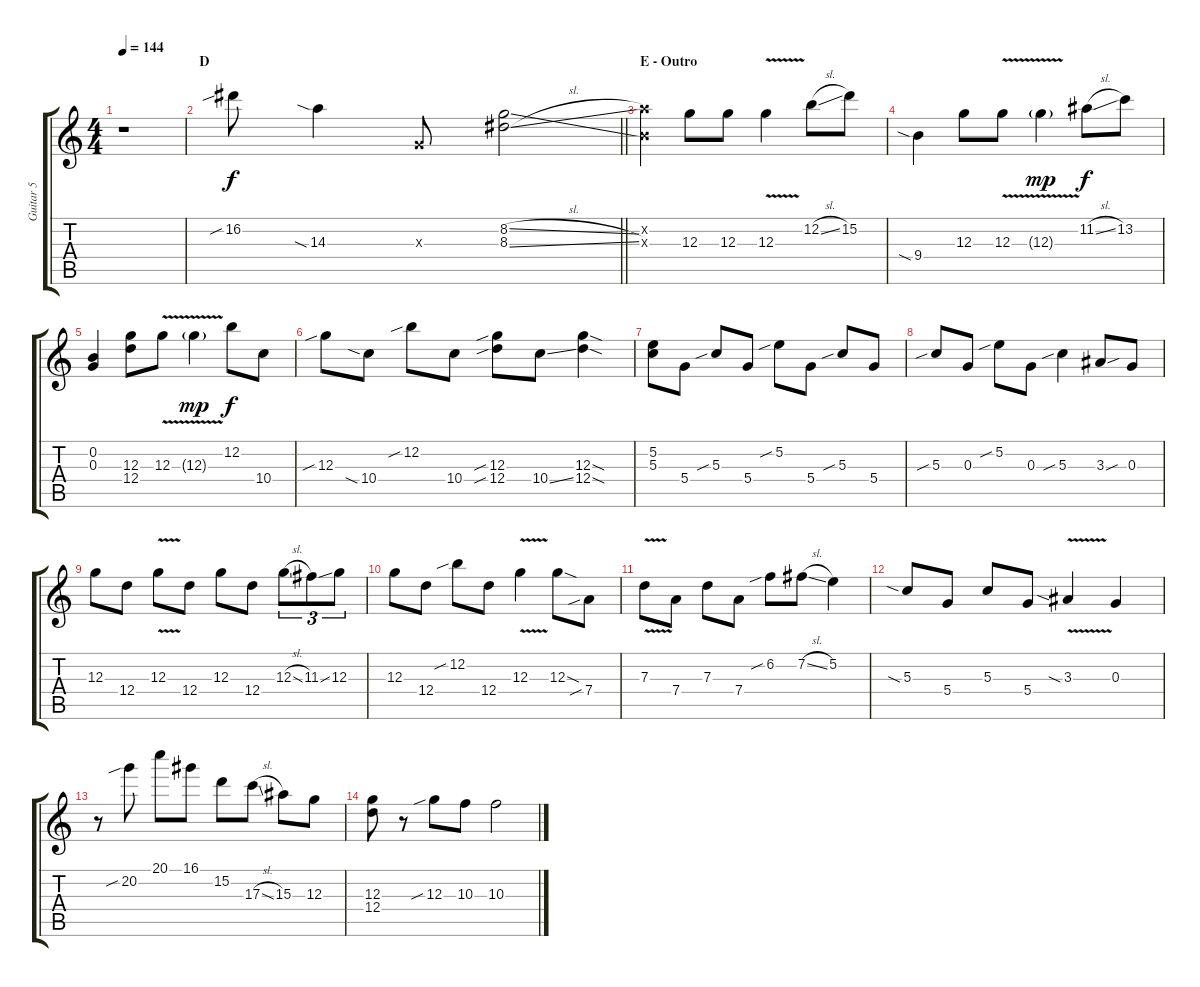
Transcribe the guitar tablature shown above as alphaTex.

\track ("Guitar 5" "Guitar 5") {instrument overdrivenguitar}
\staff {score tabs}
\tuning (E4 B3 G3 D3 A2 E2) {hide}
\ts (4 4)
\tempo 144
\clef g2
\ks c
r.1{dy f} |
\section ("" "D")
\barLineRight lightlight
16.2{sib}.8 14.3{sia}.4 0.3{x}.8 (8.2{sl} 8.3{sl}).2 |
\section ("" "E - Outro")
(0.2{x} 14.3{x}).4 12.3.8 12.3.8 12.3{v}.4 12.2{sl}.8 15.2.8 |
9.4{sia}.4 12.3.8 12.3{v}.8 12.3{v g}.4{dy mp} 11.2{sl}.8{dy f} 13.2.8 |
(0.2 0.3).4 (12.3 12.4).8 12.3{v}.8 12.3{v g}.4{dy mp} 12.2.8{dy f} 10.4.8 |
12.3{sib}.8 10.4{sia}.8 12.2{sib}.8 10.4.8 (12.3{sib} 12.4{sib}).8 10.4{ss}.8 (12.3{sod} 12.4{sod}).4 |
(5.2 5.3).8 5.4.8 5.3{sib}.8 5.4.8 5.2{sib}.8 5.4.8 5.3{sib}.8 5.4.8 |
5.3{sib}.8 0.3.8 5.2{sib}.8 0.3.8 5.3{sib}.4 3.3{sou}.8 0.3.8 |
12.3.8 12.4.8 12.3{v}.8 12.4.8 12.3.8 12.4.8 12.3{sl}.8{tu (3 2)} 11.3{ss}.8{tu (3 2)} 12.3.8{tu (3 2)} |
12.3.8 12.4.8 12.2{sib}.8 12.4.8 12.3{v}.4 12.3{sod}.8 7.4{sib}.8 |
7.3{v}.8 7.4.8 7.3.8 7.4.8 6.2{sib}.8 7.2{sl}.8 5.2.4 |
5.3{sia}.8 5.4.8 5.3.8 5.4.8 3.3{v sia}.4 0.3.4 |
r.8 20.2{sib}.8 20.1.8 16.1.8 15.2.8 17.3{sl}.8 15.3.8 12.3.8 |
(12.3 12.4).8 r.8 12.3{sib}.8 10.3.8 10.3.2
